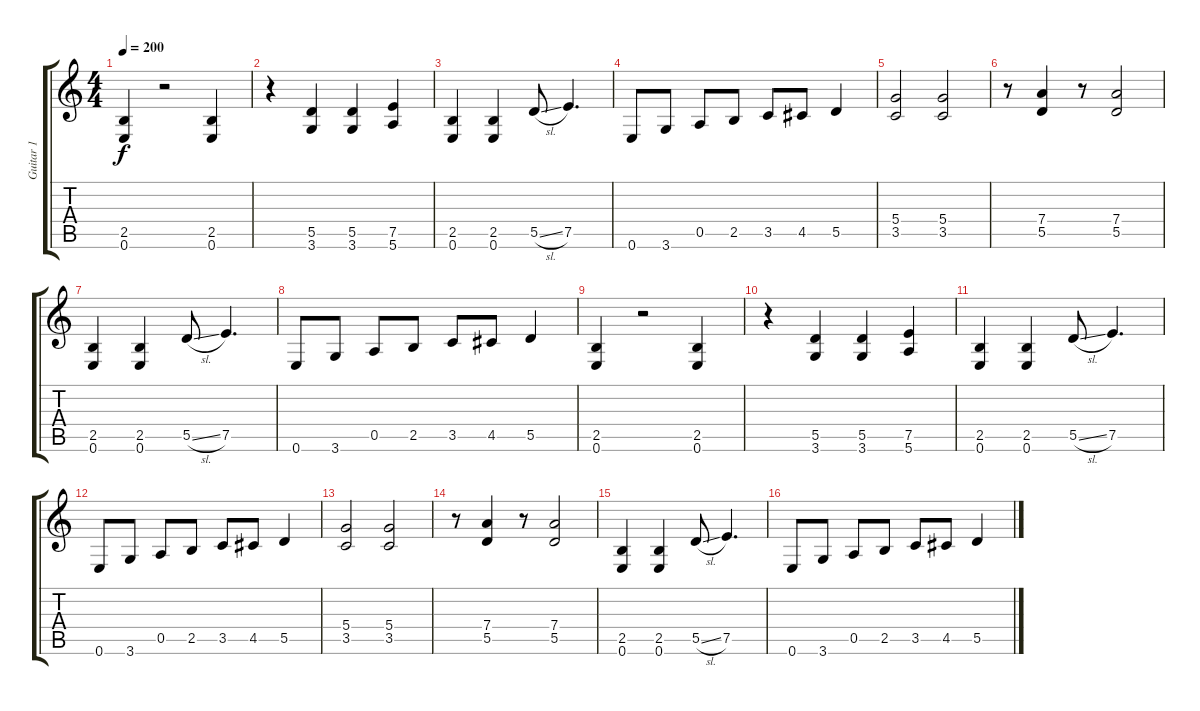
\track ("Guitar 1" "Guitar 1") {instrument distortionguitar}
\staff {score tabs}
\tuning (E4 B3 G3 D3 A2 E2) {hide}
\ts (4 4)
\tempo 200
\clef g2
\ks c
(2.5 0.6).4{dy f} r.2 (2.5 0.6).4 |
r.4 (5.5 3.6).4 (5.5 3.6).4 (7.5 5.6).4 |
(2.5 0.6).4 (2.5 0.6).4 5.5{sl}.8 7.5.4{d} |
0.6.8 3.6.8 0.5.8 2.5.8 3.5.8 4.5.8 5.5.4 |
(5.4 3.5).2 (5.4 3.5).2 |
r.8 (7.4 5.5).4 r.8 (7.4 5.5).2 |
(2.5 0.6).4 (2.5 0.6).4 5.5{sl}.8 7.5.4{d} |
0.6.8 3.6.8 0.5.8 2.5.8 3.5.8 4.5.8 5.5.4 |
(2.5 0.6).4 r.2 (2.5 0.6).4 |
r.4 (5.5 3.6).4 (5.5 3.6).4 (7.5 5.6).4 |
(2.5 0.6).4 (2.5 0.6).4 5.5{sl}.8 7.5.4{d} |
0.6.8 3.6.8 0.5.8 2.5.8 3.5.8 4.5.8 5.5.4 |
(5.4 3.5).2 (5.4 3.5).2 |
r.8 (7.4 5.5).4 r.8 (7.4 5.5).2 |
(2.5 0.6).4 (2.5 0.6).4 5.5{sl}.8 7.5.4{d} |
0.6.8 3.6.8 0.5.8 2.5.8 3.5.8 4.5.8 5.5.4
